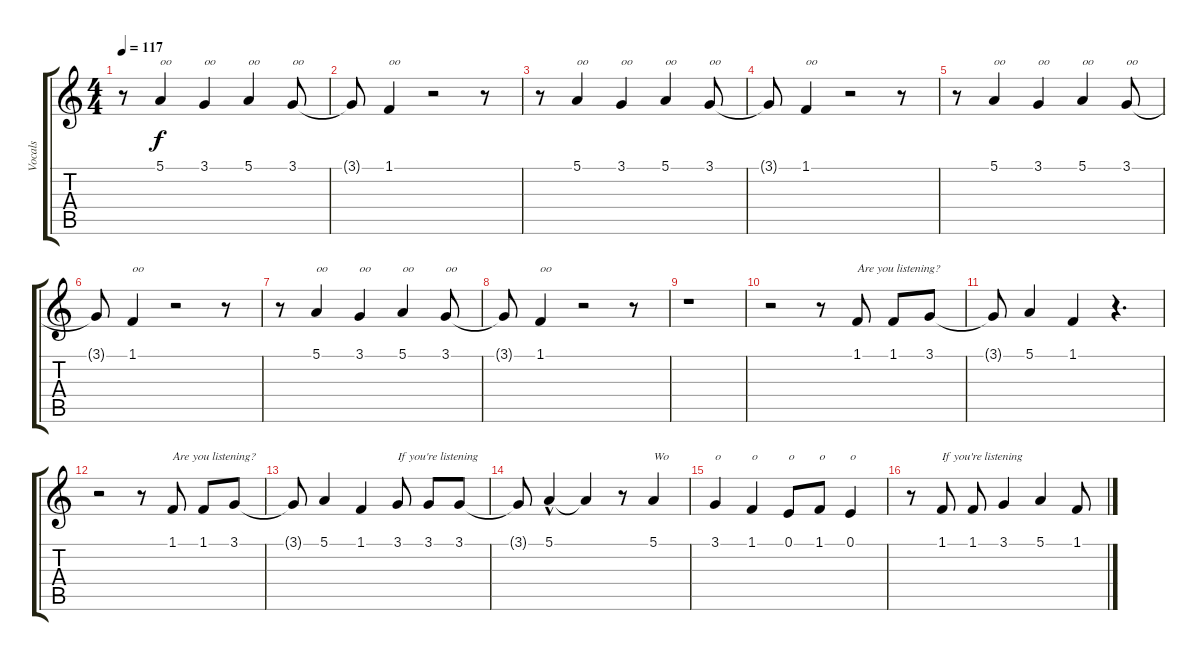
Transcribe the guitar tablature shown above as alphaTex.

\track ("Vocals" "Vocals") {instrument lead2sawtooth}
\staff {score tabs}
\tuning (E4 B3 G3 D3 A2 E2) {hide}
\ts (4 4)
\tempo 117
\clef g2
\ks c
r.8{dy f} 5.1.4{txt "oo"} 3.1.4{txt "oo"} 5.1.4{txt "oo"} 3.1.8{txt "oo"} |
3.1{t}.8 1.1.4{txt "oo"} r.2 r.8 |
r.8 5.1.4{txt "oo"} 3.1.4{txt "oo"} 5.1.4{txt "oo"} 3.1.8{txt "oo"} |
3.1{t}.8 1.1.4{txt "oo"} r.2 r.8 |
r.8 5.1.4{txt "oo"} 3.1.4{txt "oo"} 5.1.4{txt "oo"} 3.1.8{txt "oo"} |
3.1{t}.8 1.1.4{txt "oo"} r.2 r.8 |
r.8 5.1.4{txt "oo"} 3.1.4{txt "oo"} 5.1.4{txt "oo"} 3.1.8{txt "oo"} |
3.1{t}.8 1.1.4{txt "oo"} r.2 r.8 |
r.1 |
r.2{volume 8} r.8 1.1.8{txt "Are you listening?"} 1.1.8 3.1.8 |
3.1{t}.8 5.1.4 1.1.4 r.4{d} |
r.2 r.8 1.1.8{txt "Are you listening?"} 1.1.8 3.1.8 |
3.1{t}.8 5.1.4 1.1.4 3.1.8{txt "If you're listening" volume 16} 3.1.8 3.1.8 |
3.1{t}.8 5.1{hac}.4 5.1{t}.4 r.8 5.1.4{txt "Wo"} |
3.1.4{txt "o"} 1.1.4{txt "o"} 0.1.8{txt "o"} 1.1.8{txt "o"} 0.1.4{txt "o"} |
r.8 1.1.8{txt "If you're listening"} 1.1.8 3.1.4 5.1.4 1.1.8
